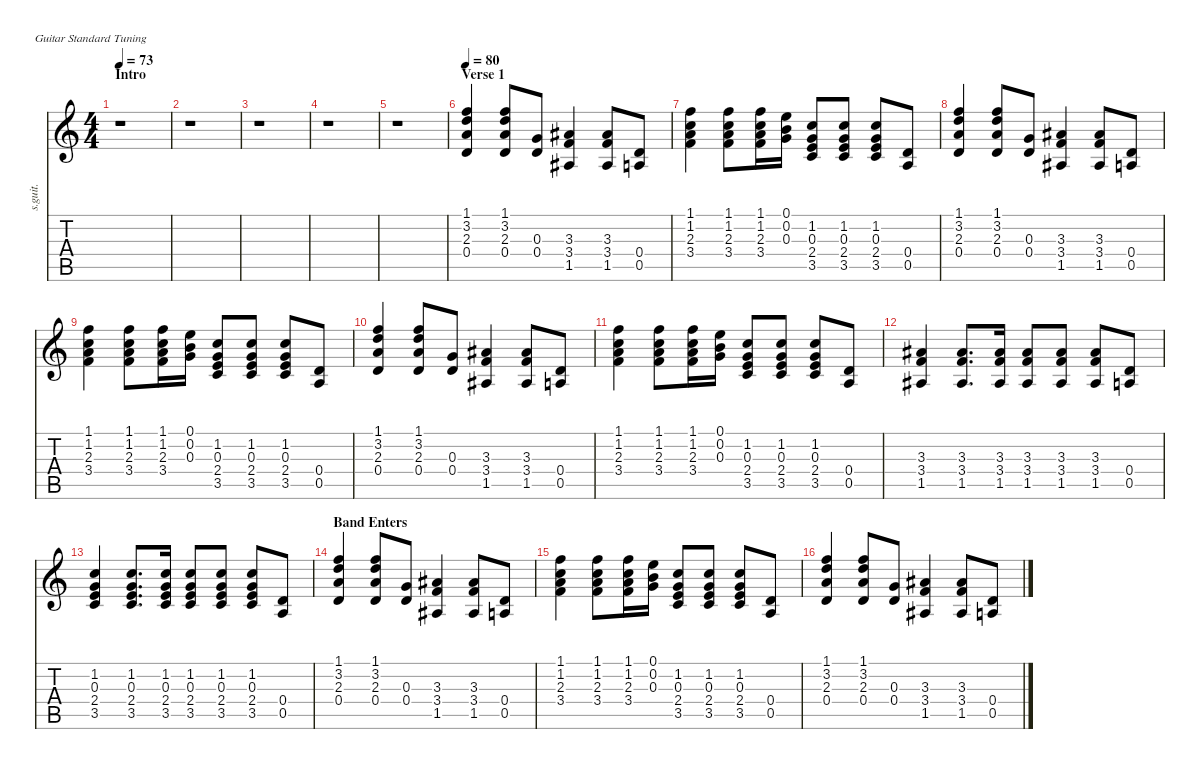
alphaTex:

\defaultSystemsLayout 4
\hideDynamics
\bracketExtendMode nobrackets
\track ("Billie Joe Armstrong - Acoustic" "s.guit.") {instrument acousticguitarsteel}
\staff {score tabs}
\tuning (E4 B3 G3 D3 A2 E2)
\ts (4 4)
\beaming (8 2 2 2 2)
\section ("" "Intro")
\tempo 73
\clef g2
\ks c
r.1{dy f instrument acousticguitarsteel} |
r.1 |
r.1 |
r.1 |
r.1 |
\section ("" "Verse 1")
\tempo 80
(1.1 3.2 2.3 0.4).4{lyrics (0 "") lyrics (1 "") lyrics (2 "") lyrics (3 "") lyrics (4 "")} (1.1 3.2 2.3 0.4).8{lyrics (0 "") lyrics (1 "") lyrics (2 "") lyrics (3 "") lyrics (4 "")} (0.3 0.4).8{lyrics (0 "") lyrics (1 "") lyrics (2 "") lyrics (3 "") lyrics (4 "")} (3.3{acc #} 3.4 1.5{acc #}).4{lyrics (0 "") lyrics (1 "") lyrics (2 "") lyrics (3 "") lyrics (4 "")} (3.3{acc #} 3.4 1.5{acc #}).8{lyrics (0 "") lyrics (1 "") lyrics (2 "") lyrics (3 "") lyrics (4 "")} (0.4 0.5).8{lyrics (0 "") lyrics (1 "") lyrics (2 "") lyrics (3 "") lyrics (4 "")} |
(1.1 1.2 2.3 3.4).4{lyrics (0 "") lyrics (1 "") lyrics (2 "") lyrics (3 "") lyrics (4 "")} (1.1 1.2 2.3 3.4).8{lyrics (0 "") lyrics (1 "") lyrics (2 "") lyrics (3 "") lyrics (4 "")} (1.1 1.2 2.3 3.4).16{lyrics (0 "") lyrics (1 "") lyrics (2 "") lyrics (3 "") lyrics (4 "")} (0.1 0.2 0.3).16{lyrics (0 "") lyrics (1 "") lyrics (2 "") lyrics (3 "") lyrics (4 "")} (1.2 0.3 2.4 3.5).8{lyrics (0 "") lyrics (1 "") lyrics (2 "") lyrics (3 "") lyrics (4 "")} (1.2 0.3 2.4 3.5).8{lyrics (0 "") lyrics (1 "") lyrics (2 "") lyrics (3 "") lyrics (4 "")} (1.2 0.3 2.4 3.5).8{lyrics (0 "") lyrics (1 "") lyrics (2 "") lyrics (3 "") lyrics (4 "")} (0.4 0.5).8{lyrics (0 "") lyrics (1 "") lyrics (2 "") lyrics (3 "") lyrics (4 "")} |
(1.1 3.2 2.3 0.4).4{lyrics (0 "") lyrics (1 "") lyrics (2 "") lyrics (3 "") lyrics (4 "")} (1.1 3.2 2.3 0.4).8{lyrics (0 "") lyrics (1 "") lyrics (2 "") lyrics (3 "") lyrics (4 "")} (0.3 0.4).8{lyrics (0 "") lyrics (1 "") lyrics (2 "") lyrics (3 "") lyrics (4 "")} (3.3{acc #} 3.4 1.5{acc #}).4{lyrics (0 "") lyrics (1 "") lyrics (2 "") lyrics (3 "") lyrics (4 "")} (3.3{acc #} 3.4 1.5{acc #}).8{lyrics (0 "") lyrics (1 "") lyrics (2 "") lyrics (3 "") lyrics (4 "")} (0.4 0.5).8{lyrics (0 "") lyrics (1 "") lyrics (2 "") lyrics (3 "") lyrics (4 "")} |
(1.1 1.2 2.3 3.4).4{lyrics (0 "") lyrics (1 "") lyrics (2 "") lyrics (3 "") lyrics (4 "")} (1.1 1.2 2.3 3.4).8{lyrics (0 "") lyrics (1 "") lyrics (2 "") lyrics (3 "") lyrics (4 "")} (1.1 1.2 2.3 3.4).16{lyrics (0 "") lyrics (1 "") lyrics (2 "") lyrics (3 "") lyrics (4 "")} (0.1 0.2 0.3).16{lyrics (0 "") lyrics (1 "") lyrics (2 "") lyrics (3 "") lyrics (4 "")} (1.2 0.3 2.4 3.5).8{lyrics (0 "") lyrics (1 "") lyrics (2 "") lyrics (3 "") lyrics (4 "")} (1.2 0.3 2.4 3.5).8{lyrics (0 "") lyrics (1 "") lyrics (2 "") lyrics (3 "") lyrics (4 "")} (1.2 0.3 2.4 3.5).8{lyrics (0 "") lyrics (1 "") lyrics (2 "") lyrics (3 "") lyrics (4 "")} (0.4 0.5).8{lyrics (0 "") lyrics (1 "") lyrics (2 "") lyrics (3 "") lyrics (4 "")} |
(1.1 3.2 2.3 0.4).4{lyrics (0 "") lyrics (1 "") lyrics (2 "") lyrics (3 "") lyrics (4 "")} (1.1 3.2 2.3 0.4).8{lyrics (0 "") lyrics (1 "") lyrics (2 "") lyrics (3 "") lyrics (4 "")} (0.3 0.4).8{lyrics (0 "") lyrics (1 "") lyrics (2 "") lyrics (3 "") lyrics (4 "")} (3.3{acc #} 3.4 1.5{acc #}).4{lyrics (0 "") lyrics (1 "") lyrics (2 "") lyrics (3 "") lyrics (4 "")} (3.3{acc #} 3.4 1.5{acc #}).8{lyrics (0 "") lyrics (1 "") lyrics (2 "") lyrics (3 "") lyrics (4 "")} (0.4 0.5).8{lyrics (0 "") lyrics (1 "") lyrics (2 "") lyrics (3 "") lyrics (4 "")} |
(1.1 1.2 2.3 3.4).4{lyrics (0 "") lyrics (1 "") lyrics (2 "") lyrics (3 "") lyrics (4 "")} (1.1 1.2 2.3 3.4).8{lyrics (0 "") lyrics (1 "") lyrics (2 "") lyrics (3 "") lyrics (4 "")} (1.1 1.2 2.3 3.4).16{lyrics (0 "") lyrics (1 "") lyrics (2 "") lyrics (3 "") lyrics (4 "")} (0.1 0.2 0.3).16{lyrics (0 "") lyrics (1 "") lyrics (2 "") lyrics (3 "") lyrics (4 "")} (1.2 0.3 2.4 3.5).8{lyrics (0 "") lyrics (1 "") lyrics (2 "") lyrics (3 "") lyrics (4 "")} (1.2 0.3 2.4 3.5).8{lyrics (0 "") lyrics (1 "") lyrics (2 "") lyrics (3 "") lyrics (4 "")} (1.2 0.3 2.4 3.5).8{lyrics (0 "") lyrics (1 "") lyrics (2 "") lyrics (3 "") lyrics (4 "")} (0.4 0.5).8{lyrics (0 "") lyrics (1 "") lyrics (2 "") lyrics (3 "") lyrics (4 "")} |
(3.3{acc #} 3.4 1.5{acc #}).4{lyrics (0 "") lyrics (1 "") lyrics (2 "") lyrics (3 "") lyrics (4 "")} (3.3{acc #} 3.4 1.5{acc #}).8{d lyrics (0 "") lyrics (1 "") lyrics (2 "") lyrics (3 "") lyrics (4 "")} (3.3{acc #} 3.4 1.5{acc #}).16{lyrics (0 "") lyrics (1 "") lyrics (2 "") lyrics (3 "") lyrics (4 "")} (3.3{acc #} 3.4 1.5{acc #}).8{lyrics (0 "") lyrics (1 "") lyrics (2 "") lyrics (3 "") lyrics (4 "")} (3.3{acc #} 3.4 1.5{acc #}).8{lyrics (0 "") lyrics (1 "") lyrics (2 "") lyrics (3 "") lyrics (4 "")} (3.3{acc #} 3.4 1.5{acc #}).8{lyrics (0 "") lyrics (1 "") lyrics (2 "") lyrics (3 "") lyrics (4 "")} (0.4 0.5).8{lyrics (0 "") lyrics (1 "") lyrics (2 "") lyrics (3 "") lyrics (4 "")} |
(1.2 0.3 2.4 3.5).4{lyrics (0 "") lyrics (1 "") lyrics (2 "") lyrics (3 "") lyrics (4 "")} (1.2 0.3 2.4 3.5).8{d lyrics (0 "") lyrics (1 "") lyrics (2 "") lyrics (3 "") lyrics (4 "")} (1.2 0.3 2.4 3.5).16{lyrics (0 "") lyrics (1 "") lyrics (2 "") lyrics (3 "") lyrics (4 "")} (1.2 0.3 2.4 3.5).8{lyrics (0 "") lyrics (1 "") lyrics (2 "") lyrics (3 "") lyrics (4 "")} (1.2 0.3 2.4 3.5).8{lyrics (0 "") lyrics (1 "") lyrics (2 "") lyrics (3 "") lyrics (4 "")} (1.2 0.3 2.4 3.5).8{lyrics (0 "") lyrics (1 "") lyrics (2 "") lyrics (3 "") lyrics (4 "")} (0.4 0.5).8{lyrics (0 "") lyrics (1 "") lyrics (2 "") lyrics (3 "") lyrics (4 "")} |
\section ("" "Band Enters")
(1.1 3.2 2.3 0.4).4{lyrics (0 "") lyrics (1 "") lyrics (2 "") lyrics (3 "") lyrics (4 "")} (1.1 3.2 2.3 0.4).8{lyrics (0 "") lyrics (1 "") lyrics (2 "") lyrics (3 "") lyrics (4 "")} (0.3 0.4).8{lyrics (0 "") lyrics (1 "") lyrics (2 "") lyrics (3 "") lyrics (4 "")} (3.3{acc #} 3.4 1.5{acc #}).4{lyrics (0 "") lyrics (1 "") lyrics (2 "") lyrics (3 "") lyrics (4 "")} (3.3{acc #} 3.4 1.5{acc #}).8{lyrics (0 "") lyrics (1 "") lyrics (2 "") lyrics (3 "") lyrics (4 "")} (0.4 0.5).8{lyrics (0 "") lyrics (1 "") lyrics (2 "") lyrics (3 "") lyrics (4 "")} |
(1.1 1.2 2.3 3.4).4{lyrics (0 "") lyrics (1 "") lyrics (2 "") lyrics (3 "") lyrics (4 "")} (1.1 1.2 2.3 3.4).8{lyrics (0 "") lyrics (1 "") lyrics (2 "") lyrics (3 "") lyrics (4 "")} (1.1 1.2 2.3 3.4).16{lyrics (0 "") lyrics (1 "") lyrics (2 "") lyrics (3 "") lyrics (4 "")} (0.1 0.2 0.3).16{lyrics (0 "") lyrics (1 "") lyrics (2 "") lyrics (3 "") lyrics (4 "")} (1.2 0.3 2.4 3.5).8{lyrics (0 "") lyrics (1 "") lyrics (2 "") lyrics (3 "") lyrics (4 "")} (1.2 0.3 2.4 3.5).8{lyrics (0 "") lyrics (1 "") lyrics (2 "") lyrics (3 "") lyrics (4 "")} (1.2 0.3 2.4 3.5).8{lyrics (0 "") lyrics (1 "") lyrics (2 "") lyrics (3 "") lyrics (4 "")} (0.4 0.5).8{lyrics (0 "") lyrics (1 "") lyrics (2 "") lyrics (3 "") lyrics (4 "")} |
(1.1 3.2 2.3 0.4).4{lyrics (0 "") lyrics (1 "") lyrics (2 "") lyrics (3 "") lyrics (4 "")} (1.1 3.2 2.3 0.4).8{lyrics (0 "") lyrics (1 "") lyrics (2 "") lyrics (3 "") lyrics (4 "")} (0.3 0.4).8{lyrics (0 "") lyrics (1 "") lyrics (2 "") lyrics (3 "") lyrics (4 "")} (3.3{acc #} 3.4 1.5{acc #}).4{lyrics (0 "") lyrics (1 "") lyrics (2 "") lyrics (3 "") lyrics (4 "")} (3.3{acc #} 3.4 1.5{acc #}).8{lyrics (0 "") lyrics (1 "") lyrics (2 "") lyrics (3 "") lyrics (4 "")} (0.4 0.5).8{lyrics (0 "") lyrics (1 "") lyrics (2 "") lyrics (3 "") lyrics (4 "")}
